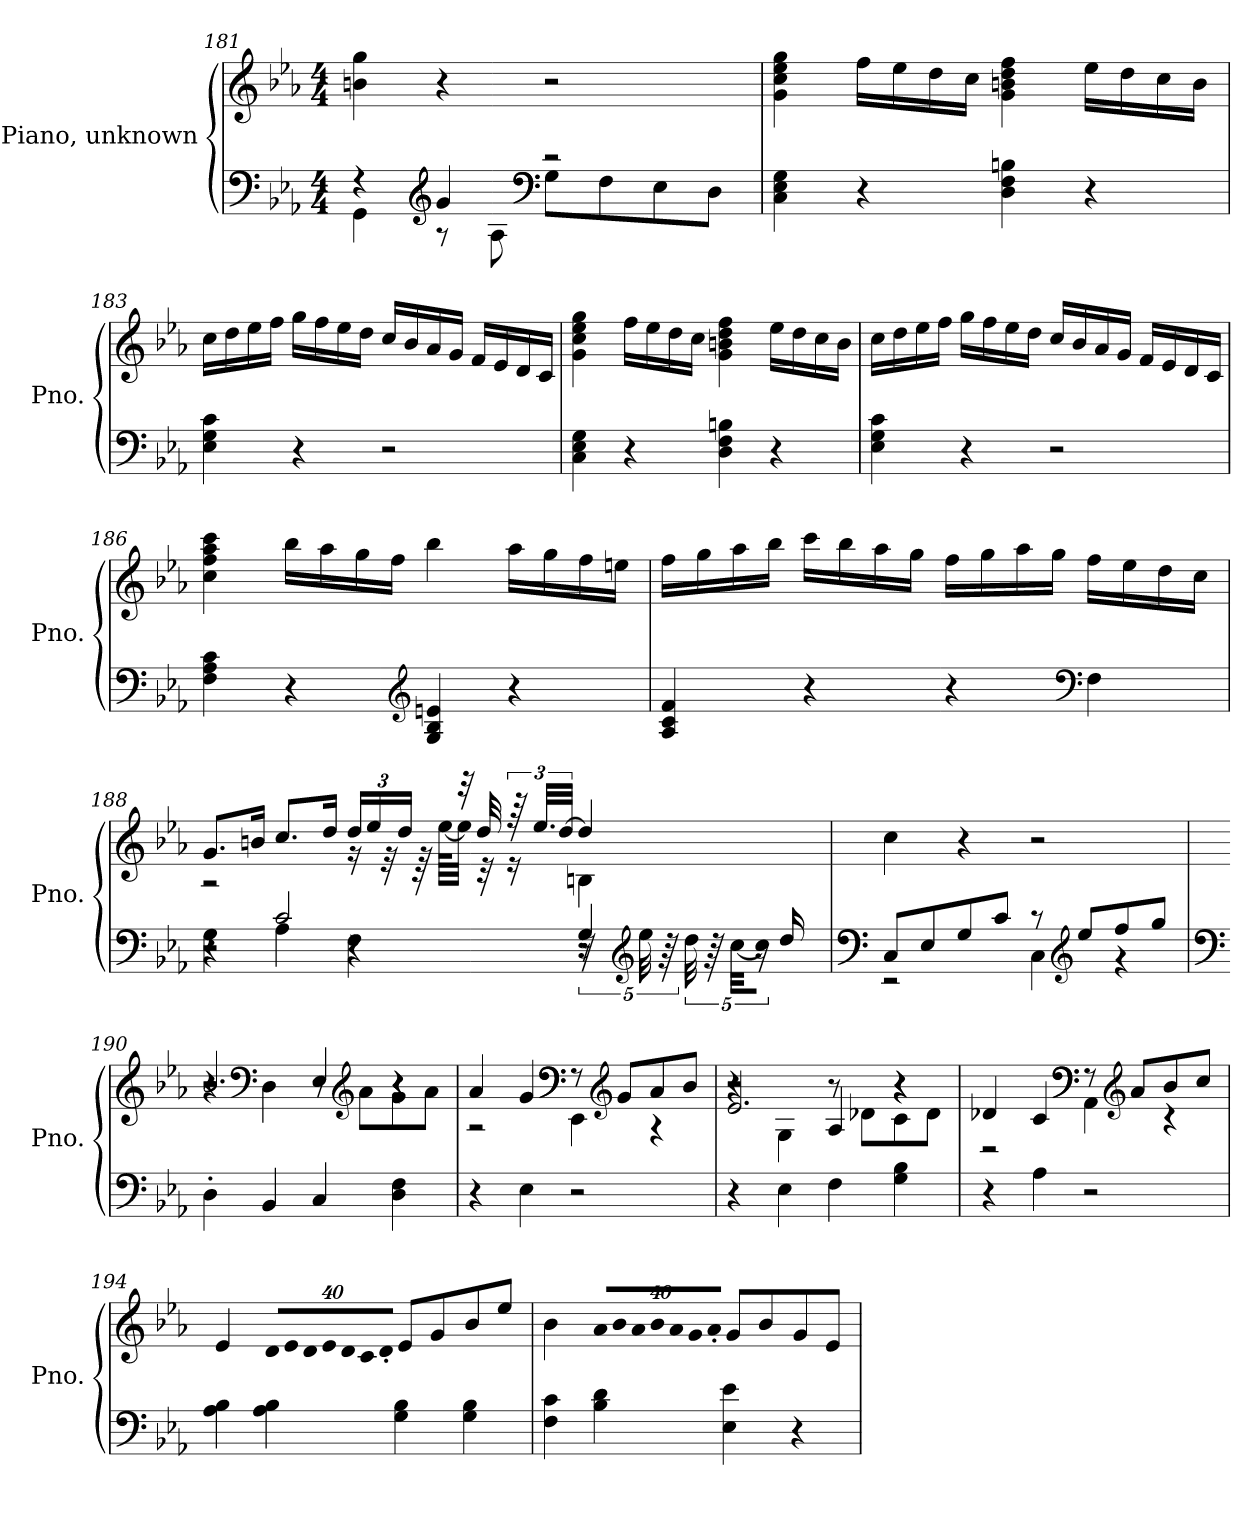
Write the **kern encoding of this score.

**kern	**kern
*part1	*part1
*staff2	*staff1
*I"Piano, unknown	*
*I'Pno.	*
*clefF4	*clefG2
*k[b-e-a-]	*k[b-e-a-]
*M4/4	*M4/4
=181	=181
*^	*
4r	4GG\	4bn\ 4gg\
*clefG2	*	*
4g/	8r	4r
.	8A-\	.
*clefF4	*	*
2r	8G\L	2r
.	8F\	.
.	8E-\	.
.	8D\J	.
*v	*v	*
=182	=182
4C\ 4E-\ 4G\	4g\ 4cc\ 4ee-\ 4gg\
4r	16ff\LL
.	16ee-\
.	16dd\
.	16cc\JJ
4D\ 4F\ 4Bn\	4g\ 4bn\ 4dd\ 4ff\
4r	16ee-\LL
.	16dd\
.	16cc\
.	16b\JJ
!!LO:LB:g=z
=183	=183
4E-\ 4G\ 4c\	16cc\LL
.	16dd\
.	16ee-\
.	16ff\JJ
4r	16gg\LL
.	16ff\
.	16ee-\
.	16dd\JJ
2r	16cc/LL
.	16b-/
.	16a-/
.	16g/JJ
.	16f/LL
.	16e-/
.	16d/
.	16c/JJ
=184	=184
4C\ 4E-\ 4G\	4g\ 4cc\ 4ee-\ 4gg\
4r	16ff\LL
.	16ee-\
.	16dd\
.	16cc\JJ
4D\ 4F\ 4Bn\	4g\ 4bn\ 4dd\ 4ff\
4r	16ee-\LL
.	16dd\
.	16cc\
.	16b\JJ
=185	=185
4E-\ 4G\ 4c\	16cc\LL
.	16dd\
.	16ee-\
.	16ff\JJ
4r	16gg\LL
.	16ff\
.	16ee-\
.	16dd\JJ
2r	16cc/LL
.	16b-/
.	16a-/
.	16g/JJ
.	16f/LL
.	16e-/
.	16d/
.	16c/JJ
!!LO:LB:g=z
=186	=186
4F\ 4A-\ 4c\	4cc\ 4ff\ 4aa-\ 4ccc\
4r	16bb-\LL
.	16aa-\
.	16gg\
.	16ff\JJ
*clefG2	*
4G/ 4B-/ 4en/	4bb-\
4r	16aa-\LL
.	16gg\
.	16ff\
.	16een\JJ
=187	=187
4A-/ 4c/ 4f/	16ff\LL
.	16gg\
.	16aa-\
.	16bb-\JJ
4r	16ccc\LL
.	16bb-\
.	16aa-\
.	16gg\JJ
4r	16ff\LL
.	16gg\
.	16aa-\
.	16gg\JJ
*clefF4	*
4F\	16ff\LL
.	16ee-\
.	16dd\
.	16cc\JJ
!!LO:LB:g=z
=188	=188
*^	*^
*	*^	*	*
4r	4G\	2r	8.g/L	2r
.	.	.	16bn/Jk	.
2c/	4A-\	.	8.cc/L	.
.	.	.	16dd/Jk	.
*	*	*	*Xbrackettup	*
.	4F\	4r	24dd/LL	16r
.	.	.	24ee-/	.
.	.	.	.	32r
.	.	.	24dd/JJ	.
.	.	.	.	64r
.	.	.	.	[64ee-\KLLL
.	.	.	32r	32ee-\JJJ]
.	.	.	32dd/	32r
*	*	*	*brackettup	*
.	.	.	96r	16r
.	.	.	48.ee-/LLL	.
.	.	.	[48dd/JJJ	.
8r	40r	4G/	4dd/]	4Bn\
*clefG2	*	*	*	*
.	40ee-\	.	.	.
.	80r	.	.	.
.	40dd\	.	.	.
.	80r	.	.	.
.	[40cc\KKL	.	.	.
16r	8cc\J]	.	.	.
16dd/	.	.	.	.
*v	*v	*v	*	*
*	*v	*v
=189	=189
*clefF4	*
*^	*
8C/L	2r	4cc\
8E-/	.	.
8G/	.	4r
8c/J	.	.
8r	4C\	2r
*clefG2	*	*
8ee-/L	.	.
8ff/	4r	.
8gg/J	.	.
*v	*v	*
!!LO:LB:g=z
=190	=190
*clefF4	*
*	*^
*	*	*^
4D'\	2.b-/	4r	2r
*	*clefF4	*	*
4BB-/	.	4D\	.
4C/	.	8r	4E-/
*	*clefG2	*	*
.	.	8a-\L	.
4D\ 4F\	4r	8g\	4r
.	.	8a-\J	.
*	*	*v	*v
=191	=191	=191
4r	4a-/	2r
4E-\	4g/	.
*	*clefF4	*
2r	8r	4EE-\
*	*clefG2	*
.	8g/L	.
.	8a-/	4r
.	8b-/J	.
=192	=192	=192
*	*	*^
4r	2.e-/	4r	2r
4E-\	.	4G\	.
4F\	.	8r	4A-/
.	.	8d-X\L	.
4G\ 4B-\	4r	8c\	4r
.	.	8d-\J	.
*	*	*v	*v
=193	=193	=193
4r	4d-X/	2r
4A-\	4c/	.
*	*clefF4	*
2r	8r	4AA-\
*	*clefG2	*
.	8a-/L	.
.	8b-/	4r
.	8cc/J	.
*	*v	*v
!!LO:PB:g=z
=194	=194
4A-\ 4B-\	4e-/
*	*Xbrackettup
!	!LO:N:vis=32
4A-\ 4B-\	640%23d/LLL
!	!LO:N:vis=32
.	640%23e-/
!	!LO:N:vis=32
.	640%23d/
!	!LO:N:vis=32
.	640%23e-/
!	!LO:N:vis=32
.	640%23d/
!	!LO:N:vis=32
.	640%23c/
!	!LO:N:vis=32
.	640%23d'/JJJ
4G\ 4B-\	.
.	8e-/L
.	8g/
4G\ 4B-\	.
.	8b-/
.	8ee-/J
640ryy	.
=195	=195
4F\ 4c\	4b-\
!	!LO:N:vis=32
4B-\ 4d\	640%23a-/LLL
!	!LO:N:vis=32
.	640%23b-/
!	!LO:N:vis=32
.	640%23a-/
!	!LO:N:vis=32
.	640%23b-/
!	!LO:N:vis=32
.	640%23a-/
!	!LO:N:vis=32
.	640%23g/
!	!LO:N:vis=32
.	640%23a-'/JJJ
4E-\ 4e-\	.
.	8g/L
.	8b-/
4r	.
.	8g/
.	8e-/J
640ryy	.
=	=
*-	*-
